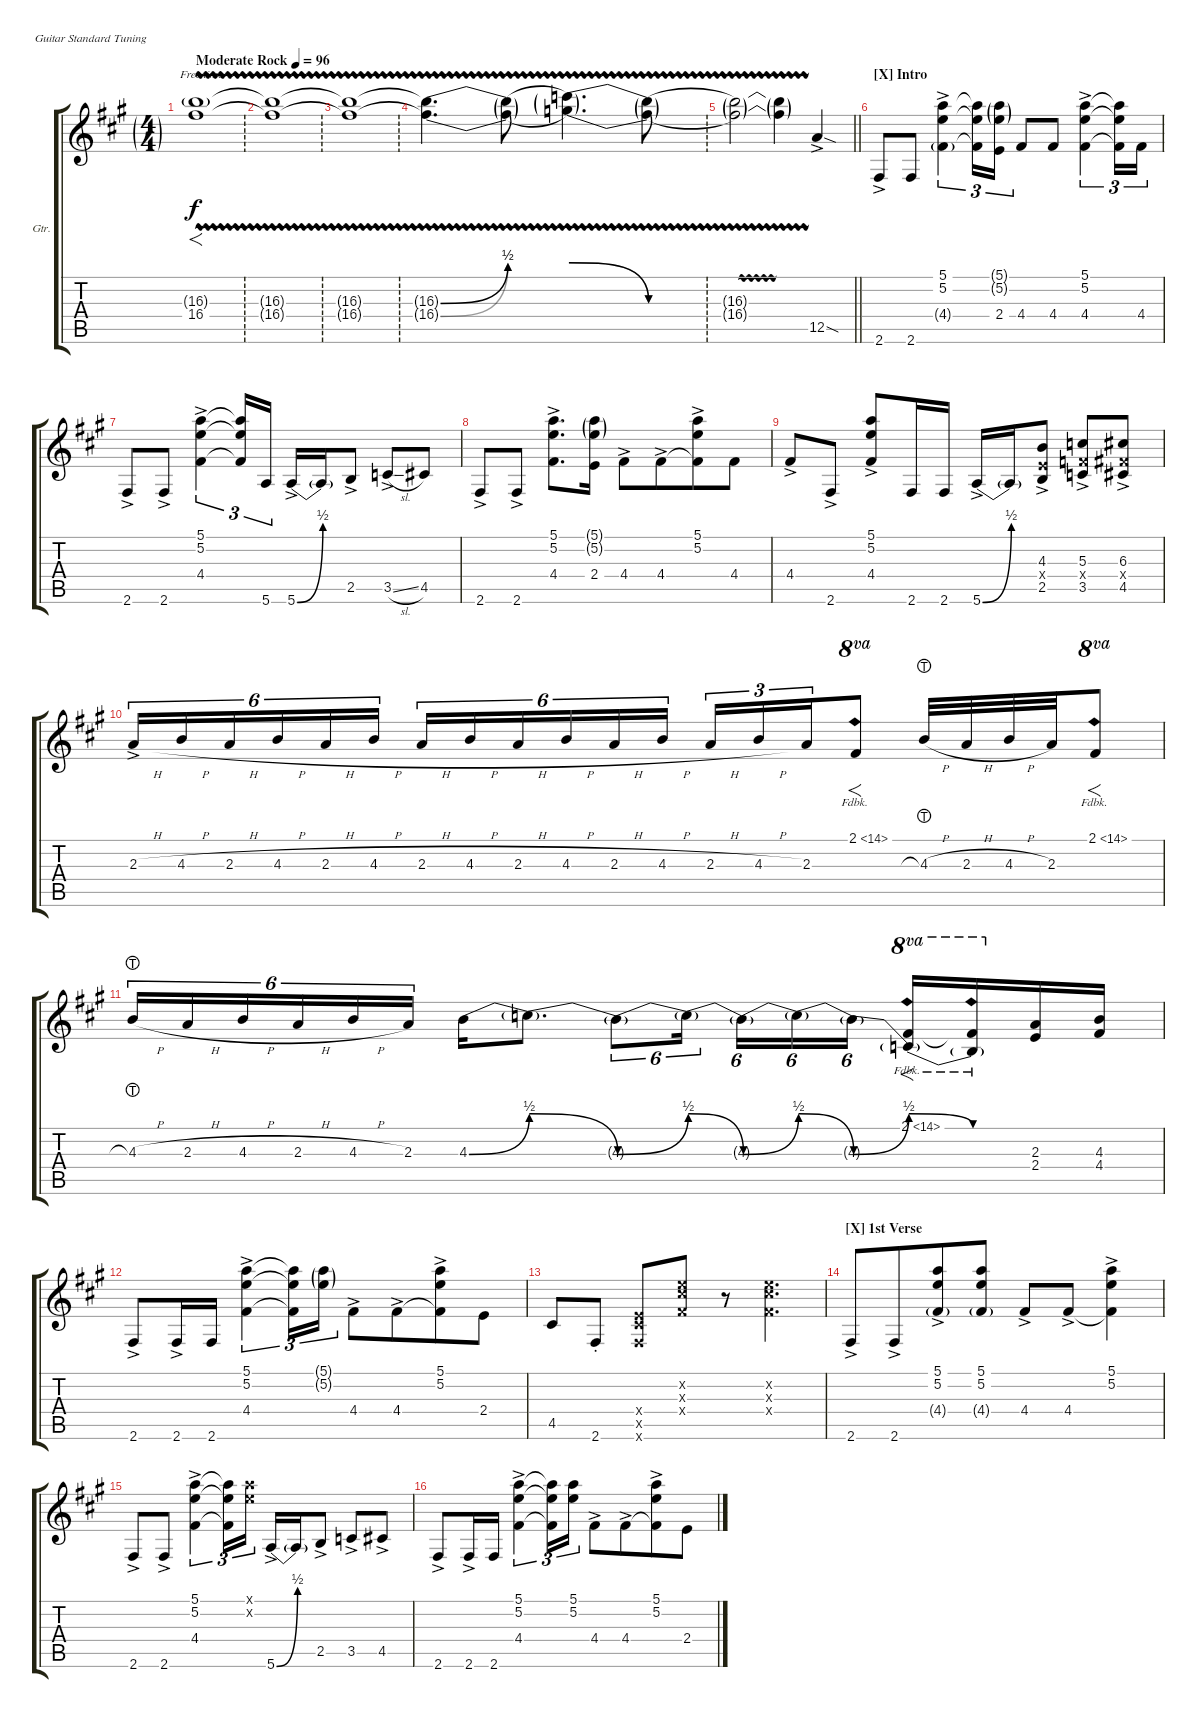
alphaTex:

\defaultSystemsLayout 4
\bracketExtendMode groupsimilarinstruments
\firstSystemTrackNameOrientation horizontal
\otherSystemsTrackNameOrientation horizontal
\track ("Guitar" "Gtr.") {instrument electricguitarclean}
\staff {score tabs}
\tuning (E4 B3 G3 D3 A2 E2)
\ts (4 4)
\ft
\ac
\tempo (96 "Moderate Rock")
\clef g2
\ks a
(16.3{vw g} 16.4{vw}).1{f dy f instrument electricguitarclean} |
\ft
(16.4{vw t} 16.3{t}).1 |
\ft
(16.3{vw t} 16.4{vw t}).1 |
\ft
(16.3{be (bend 15.6 0 59.4 2) vw t} 16.4{be (bend 20.4 0 59.4 2) vw t}).4{d} (16.4{be (hold 0 0 60 0) vw t} 16.3{be (hold 0 0 60 0) vw t}).8 (16.4{be (release 0 2 59.4 0) vw t} 16.3{be (release 0 2 59.4 0) vw t}).4{d} (16.4{be (hold 0 0 60 0) vw t} 16.3{be (hold 0 0 60 0) vw t}).8 |
\ft
\barLineRight lightlight
(16.4{vw t} 16.3{vw t}).2 (16.4{vw t} 16.3{vw t}).4 12.5{sod ac}.4 |
\section ("X" "Intro")
2.6{ac}.8 2.6.8 (4.4{g} 5.2{ac} 5.1{ac}).4{tu (3 2)} (4.4{t} 5.2{t} 5.1{t}).16{tu (3 2)} (2.4 5.2{g} 5.1{g}).16{tu (3 2)} 4.4.8 4.4.8 (4.4 5.2{ac} 5.1{ac}).4{tu (3 2)} (4.4{t} 5.2{t} 5.1{t}).16{tu (3 2)} 4.4.16{tu (3 2)} |
2.6{ac}.8 2.6{ac}.8 (4.4 5.2{ac} 5.1{ac}).4{tu (3 2)} (5.1{t} 5.2{t} 4.4{t}).16{tu (3 2)} 5.6.16{tu (3 2)} 5.6{be (bend 24.599999999999998 0 59.4 2) ac}.16 5.6{be (hold 0 0 60 0) t}.16 2.5{ac}.8 3.5{sl ac}.8 4.5.8 |
2.6{ac}.8 2.6{ac}.8 (4.4 5.2{ac} 5.1{ac}).8{d} (2.4 5.2{g} 5.1{g}).16 4.4{ac}.8 4.4{ac}.8{beam merge} (4.4{t} 5.2{ac} 5.1{ac}).8 4.4.8 |
4.4{ac}.8 2.6{ac}.8 (4.4 5.2{ac} 5.1{ac}).8 2.6.16 2.6.16 5.6{be (bend 24.599999999999998 0 59.4 2) ac}.16 5.6{be (hold 0 0 60 0) t}.16 (2.5{ac} 4.3{ac} 2.4{x}).8 (3.5{ac} 3.4{x} 5.3{ac}).8 (6.3{ac} 4.4{x} 4.5{ac}).8 |
2.3{h ac}.16{tu (6 4)} 4.3{h}.16{tu (6 4)} 2.3{h}.16{tu (6 4)} 4.3{h}.16{tu (6 4)} 2.3{h}.16{tu (6 4)} 4.3{h}.16{tu (6 4)} 2.3{h}.16{tu (6 4)} 4.3{h}.16{tu (6 4)} 2.3{h}.16{tu (6 4)} 4.3{h}.16{tu (6 4)} 2.3{h}.16{tu (6 4)} 4.3{h}.16{tu (6 4)} 2.3{h}.16{tu (3 2)} 4.3{h}.16{tu (3 2)} 2.3.16{tu (3 2) beam merge} 2.1{fh 12}.8{f ot 8va} 4.3{h lht}.32 2.3{h}.32 4.3{h}.32 2.3.32 2.1{fh 12}.8{f ot 8va} |
4.3{h lht}.16{tu (6 4)} 2.3{h}.16{tu (6 4)} 4.3{h}.16{tu (6 4)} 2.3{h}.16{tu (6 4)} 4.3{h}.16{tu (6 4)} 2.3.16{tu (6 4)} 4.3{be (bend 0 0 59.4 2)}.16 4.3{be (release 0 2 59.4 0) t}.8{d} 4.3{be (bend 0 0 60 2) t}.8{tu (6 4)} 4.3{be (release 0 2 59.4 0) t}.16{tu (6 4)} 4.3{be (bend 0 0 59.4 2) t}.16{tu (6 4)} 4.3{be (release 0 2 59.4 0) t}.16{tu (6 4)} 4.3{be (bend 0 0 59.4 2) t}.16{tu (6 4)} (4.3{be (release 0 2 59.4 0) t} 2.1{fh 12}).16{f ot 8va} (4.3{be (hold 0 0 60 0) t} 2.1{fh 12 t}).16{ot 8va} (2.3 2.4).16 (4.4 4.3).16 |
2.6{ac}.8 2.6{ac}.16 2.6.16 (4.4 5.2{ac} 5.1{ac}).4{tu (3 2)} (5.1{t} 5.2{t} 4.4{t}).16{tu (3 2)} (5.2{g} 5.1{g}).16{tu (3 2)} 4.4{ac}.8 4.4{ac}.8{beam merge} (4.4{t} 5.2{ac} 5.1{ac}).8 2.4.8 |
4.5.8 2.6{st}.8 (2.6{x} 4.5{x} 2.4{x}).8 (4.4{x} 6.3{x} 5.2{x}).8 r.8 (4.4{x} 6.3{x} 5.2{x}).4{d} |
\section ("X" "1st Verse")
2.6{ac}.8 2.6{ac}.8{beam merge} (4.4{g} 5.2{ac} 5.1{ac}).8 (4.4{g} 5.2 5.1).8 4.4{ac}.8 4.4{ac}.8 (4.4{t} 5.2{ac} 5.1{ac}).4 |
2.6{ac}.8 2.6{ac}.8 (4.4 5.2{ac} 5.1{ac}).4{tu (3 2)} (4.4{t} 5.2{t} 5.1{t}).16{tu (3 2)} (5.1{x} 5.2{x}).16{tu (3 2)} 5.6{be (bend 0 0 59.4 2) ac}.16 5.6{be (hold 0 0 60 0) t}.16 2.5{ac}.8 3.5{ac}.8 4.5{ac}.8 |
2.6{ac}.8 2.6{ac}.16 2.6.16 (4.4 5.2{ac} 5.1{ac}).4{tu (3 2)} (4.4{t} 5.2{t} 5.1{t}).16{tu (3 2)} (5.1 5.2).16{tu (3 2)} 4.4{ac}.8 4.4{ac}.8{beam merge} (4.4{t} 5.2{ac} 5.1{ac}).8 2.4.8
